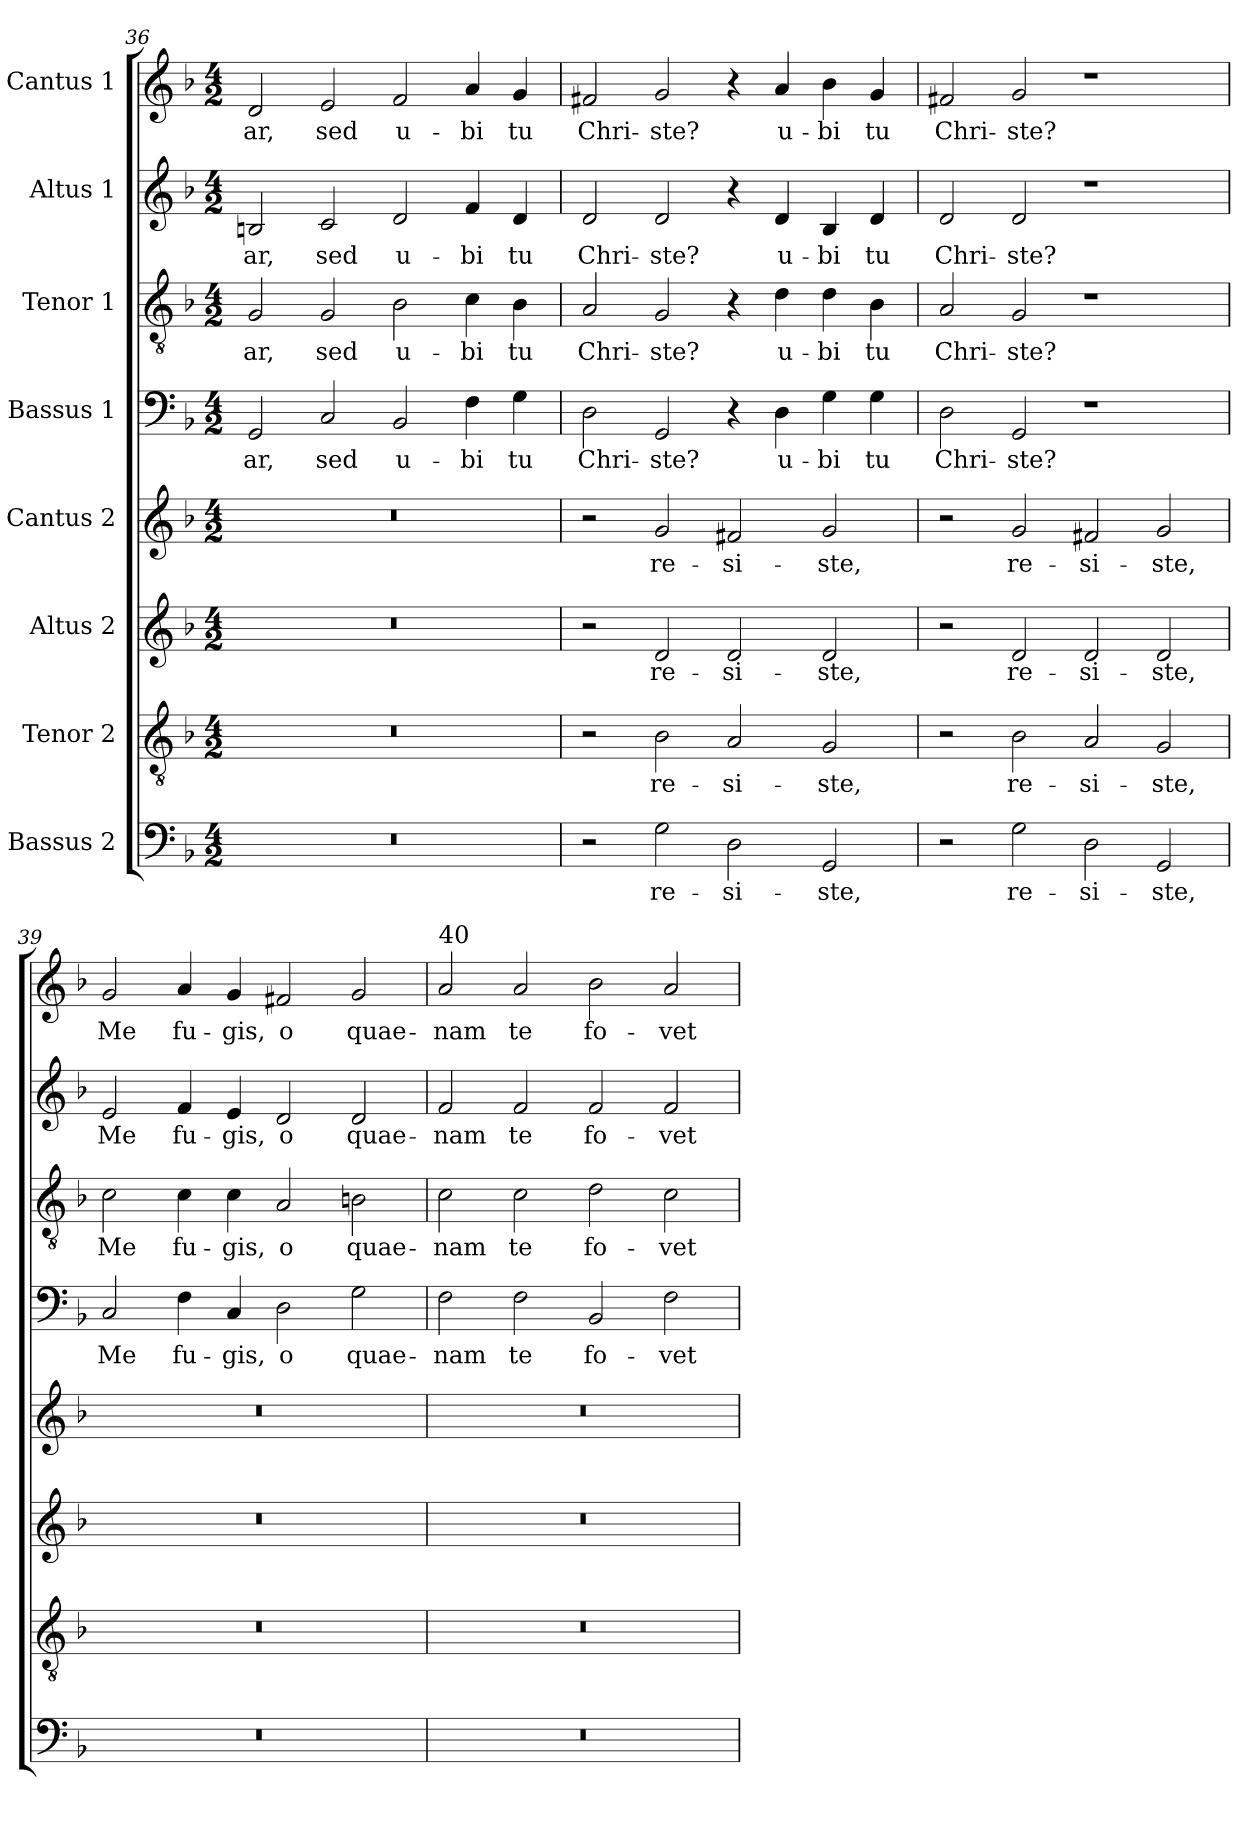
**kern	**text	**kern	**text	**kern	**text	**kern	**text	**kern	**text	**kern	**text	**kern	**text	**kern	**text
*part8	*part8	*part7	*part7	*part6	*part6	*part5	*part5	*part4	*part4	*part3	*part3	*part2	*part2	*part1	*part1
*staff8	*staff8	*staff7	*staff7	*staff6	*staff6	*staff5	*staff5	*staff4	*staff4	*staff3	*staff3	*staff2	*staff2	*staff1	*staff1
*I"Bassus 2	*	*I"Tenor 2	*	*I"Altus 2	*	*I"Cantus 2	*	*I"Bassus 1	*	*I"Tenor 1	*	*I"Altus 1	*	*I"Cantus 1	*
*clefF4	*	*clefGv2	*	*clefG2	*	*clefG2	*	*clefF4	*	*clefGv2	*	*clefG2	*	*clefG2	*
*k[b-]	*	*k[b-]	*	*k[b-]	*	*k[b-]	*	*k[b-]	*	*k[b-]	*	*k[b-]	*	*k[b-]	*
*M4/2	*	*M4/2	*	*M4/2	*	*M4/2	*	*M4/2	*	*M4/2	*	*M4/2	*	*M4/2	*
=36	=36	=36	=36	=36	=36	=36	=36	=36	=36	=36	=36	=36	=36	=36	=36
!	!	!	!	!	!	!	!	!	!LO:LY:b	!	!LO:LY:b	!	!LO:LY:b	!	!LO:LY:b
0r	.	0r	.	0r	.	0r	.	2GG/	ar,	2G/	ar,	2Bn/	ar,	2d/	ar,
!	!	!	!	!	!	!	!	!	!LO:LY:b	!	!LO:LY:b	!	!LO:LY:b	!	!LO:LY:b
.	.	.	.	.	.	.	.	2C/	sed	2G/	sed	2c/	sed	2e/	sed
!	!	!	!	!	!	!	!	!	!LO:LY:b	!	!LO:LY:b	!	!LO:LY:b	!	!LO:LY:b
.	.	.	.	.	.	.	.	2BB-/	u-	2B-\	u-	2d/	u-	2f/	u-
!	!	!	!	!	!	!	!	!	!LO:LY:b	!	!LO:LY:b	!	!LO:LY:b	!	!LO:LY:b
.	.	.	.	.	.	.	.	4F\	bi	4c\	bi	4f/	bi	4a/	bi
!	!	!	!	!	!	!	!	!	!LO:LY:b	!	!LO:LY:b	!	!LO:LY:b	!	!LO:LY:b
.	.	.	.	.	.	.	.	4G\	tu	4B-\	tu	4d/	tu	4g/	tu
=37	=37	=37	=37	=37	=37	=37	=37	=37	=37	=37	=37	=37	=37	=37	=37
!	!	!	!	!	!	!	!	!	!LO:LY:b	!	!LO:LY:b	!	!LO:LY:b	!	!LO:LY:b
2r	.	2r	.	2r	.	2r	.	2D\	Chri-	2A/	Chri-	2d/	Chri-	2f#X/	Chri-
!	!LO:LY:b	!	!LO:LY:b	!	!LO:LY:b	!	!LO:LY:b	!	!LO:LY:b	!	!LO:LY:b	!	!LO:LY:b	!	!LO:LY:b
2G\	re-	2B-\	re-	2d/	re-	2g/	re-	2GG/	ste?	2G/	ste?	2d/	ste?	2g/	ste?
!	!LO:LY:b	!	!LO:LY:b	!	!LO:LY:b	!	!LO:LY:b	!	!	!	!	!	!	!	!
2D\	si-	2A/	si-	2d/	si-	2f#X/	si-	4r	.	4r	.	4r	.	4r	.
!	!	!	!	!	!	!	!	!	!LO:LY:b	!	!LO:LY:b	!	!LO:LY:b	!	!LO:LY:b
.	.	.	.	.	.	.	.	4D\	u-	4d\	u-	4d/	u-	4a/	u-
!	!LO:LY:b	!	!LO:LY:b	!	!LO:LY:b	!	!LO:LY:b	!	!LO:LY:b	!	!LO:LY:b	!	!LO:LY:b	!	!LO:LY:b
2GG/	ste,	2G/	ste,	2d/	ste,	2g/	ste,	4G\	bi	4d\	bi	4B-/	bi	4b-\	bi
!	!	!	!	!	!	!	!	!	!LO:LY:b	!	!LO:LY:b	!	!LO:LY:b	!	!LO:LY:b
.	.	.	.	.	.	.	.	4G\	tu	4B-\	tu	4d/	tu	4g/	tu
!!LO:PB:g=z
=38	=38	=38	=38	=38	=38	=38	=38	=38	=38	=38	=38	=38	=38	=38	=38
!	!	!	!	!	!	!	!	!	!LO:LY:b	!	!LO:LY:b	!	!LO:LY:b	!	!LO:LY:b
2r	.	2r	.	2r	.	2r	.	2D\	Chri-	2A/	Chri-	2d/	Chri-	2f#X/	Chri-
!	!LO:LY:b	!	!LO:LY:b	!	!LO:LY:b	!	!LO:LY:b	!	!LO:LY:b	!	!LO:LY:b	!	!LO:LY:b	!	!LO:LY:b
2G\	re-	2B-\	re-	2d/	re-	2g/	re-	2GG/	ste?	2G/	ste?	2d/	ste?	2g/	ste?
!	!LO:LY:b	!	!LO:LY:b	!	!LO:LY:b	!	!LO:LY:b	!	!	!	!	!	!	!	!
2D\	si-	2A/	si-	2d/	si-	2f#X/	si-	1r	.	1r	.	1r	.	1r	.
!	!LO:LY:b	!	!LO:LY:b	!	!LO:LY:b	!	!LO:LY:b	!	!	!	!	!	!	!	!
2GG/	ste,	2G/	ste,	2d/	ste,	2g/	ste,	.	.	.	.	.	.	.	.
=39	=39	=39	=39	=39	=39	=39	=39	=39	=39	=39	=39	=39	=39	=39	=39
!	!	!	!	!	!	!	!	!	!LO:LY:b	!	!LO:LY:b	!	!LO:LY:b	!	!LO:LY:b
0r	.	0r	.	0r	.	0r	.	2C/	Me	2c\	Me	2e/	Me	2g/	Me
!	!	!	!	!	!	!	!	!	!LO:LY:b	!	!LO:LY:b	!	!LO:LY:b	!	!LO:LY:b
.	.	.	.	.	.	.	.	4F\	fu-	4c\	fu-	4f/	fu-	4a/	fu-
!	!	!	!	!	!	!	!	!	!LO:LY:b	!	!LO:LY:b	!	!LO:LY:b	!	!LO:LY:b
.	.	.	.	.	.	.	.	4C/	gis,	4c\	gis,	4e/	gis,	4g/	gis,
!	!	!	!	!	!	!	!	!	!LO:LY:b	!	!LO:LY:b	!	!LO:LY:b	!	!LO:LY:b
.	.	.	.	.	.	.	.	2D\	o	2A/	o	2d/	o	2f#X/	o
!	!	!	!	!	!	!	!	!	!LO:LY:b	!	!LO:LY:b	!	!LO:LY:b	!	!LO:LY:b
.	.	.	.	.	.	.	.	2G\	quae-	2Bn\	quae-	2d/	quae-	2g/	quae-
=40	=40	=40	=40	=40	=40	=40	=40	=40	=40	=40	=40	=40	=40	=40	=40
!	!	!	!	!	!	!	!	!	!	!	!	!	!	!LO:TX:a:t=40	!
!	!	!	!	!	!	!	!	!	!LO:LY:b	!	!LO:LY:b	!	!LO:LY:b	!	!LO:LY:b
0r	.	0r	.	0r	.	0r	.	2F\	nam	2c\	nam	2f/	nam	2a/	nam
!	!	!	!	!	!	!	!	!	!LO:LY:b	!	!LO:LY:b	!	!LO:LY:b	!	!LO:LY:b
.	.	.	.	.	.	.	.	2F\	te	2c\	te	2f/	te	2a/	te
!	!	!	!	!	!	!	!	!	!LO:LY:b	!	!LO:LY:b	!	!LO:LY:b	!	!LO:LY:b
.	.	.	.	.	.	.	.	2BB-/	fo-	2d\	fo-	2f/	fo-	2b-\	fo-
!	!	!	!	!	!	!	!	!	!LO:LY:b	!	!LO:LY:b	!	!LO:LY:b	!	!LO:LY:b
.	.	.	.	.	.	.	.	2F\	vet	2c\	vet	2f/	vet	2a/	vet
=	=	=	=	=	=	=	=	=	=	=	=	=	=	=	=
*-	*-	*-	*-	*-	*-	*-	*-	*-	*-	*-	*-	*-	*-	*-	*-
